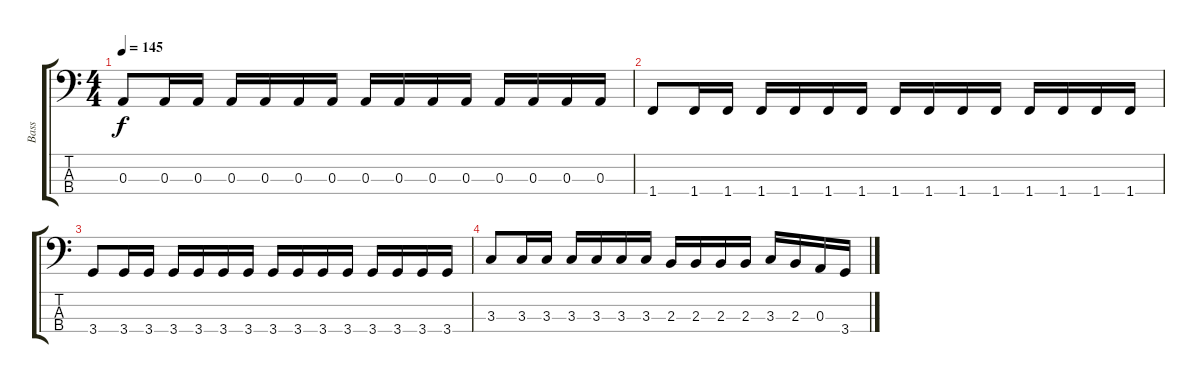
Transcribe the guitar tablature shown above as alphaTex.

\track ("Bass" "Bass") {instrument electricbassfinger}
\staff {score tabs}
\tuning (G2 D2 A1 E1) {hide}
\ts (4 4)
\tempo 145
\clef f4
\ks c
0.3.8{dy f volume 4} 0.3.16 0.3.16 0.3.16 0.3.16 0.3.16 0.3.16 0.3.16 0.3.16 0.3.16 0.3.16 0.3.16 0.3.16 0.3.16 0.3.16 |
1.4.8 1.4.16 1.4.16 1.4.16 1.4.16 1.4.16 1.4.16 1.4.16 1.4.16 1.4.16 1.4.16 1.4.16 1.4.16 1.4.16 1.4.16 |
3.4.8{volume 0} 3.4.16 3.4.16 3.4.16 3.4.16 3.4.16 3.4.16 3.4.16 3.4.16 3.4.16 3.4.16 3.4.16 3.4.16 3.4.16 3.4.16 |
3.3.8 3.3.16 3.3.16 3.3.16 3.3.16 3.3.16 3.3.16 2.3.16 2.3.16 2.3.16 2.3.16 3.3.16 2.3.16 0.3.16 3.4.16
